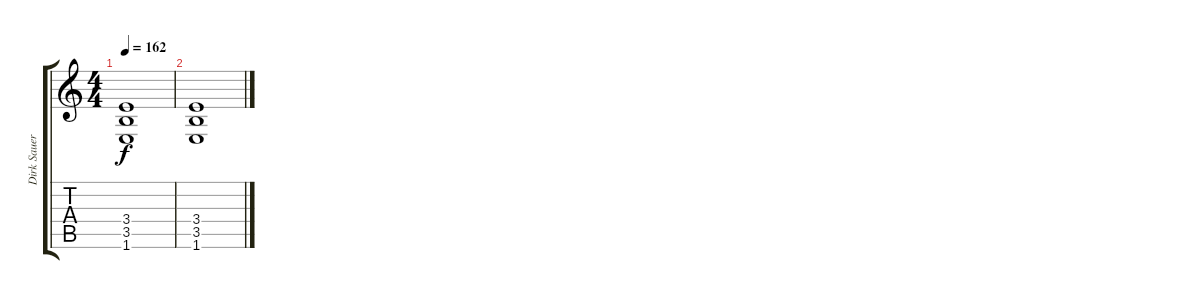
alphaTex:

\track ("Dirk Sauer" "Dirk Sauer") {instrument distortionguitar}
\staff {score tabs}
\tuning (Eb4 Bb3 Gb3 Db3 Ab2 Eb2) {hide}
\ts (4 4)
\tempo 162
\clef g2
\ks c
(3.4 3.5 1.6).1{dy f} |
(3.4 3.5 1.6).1
